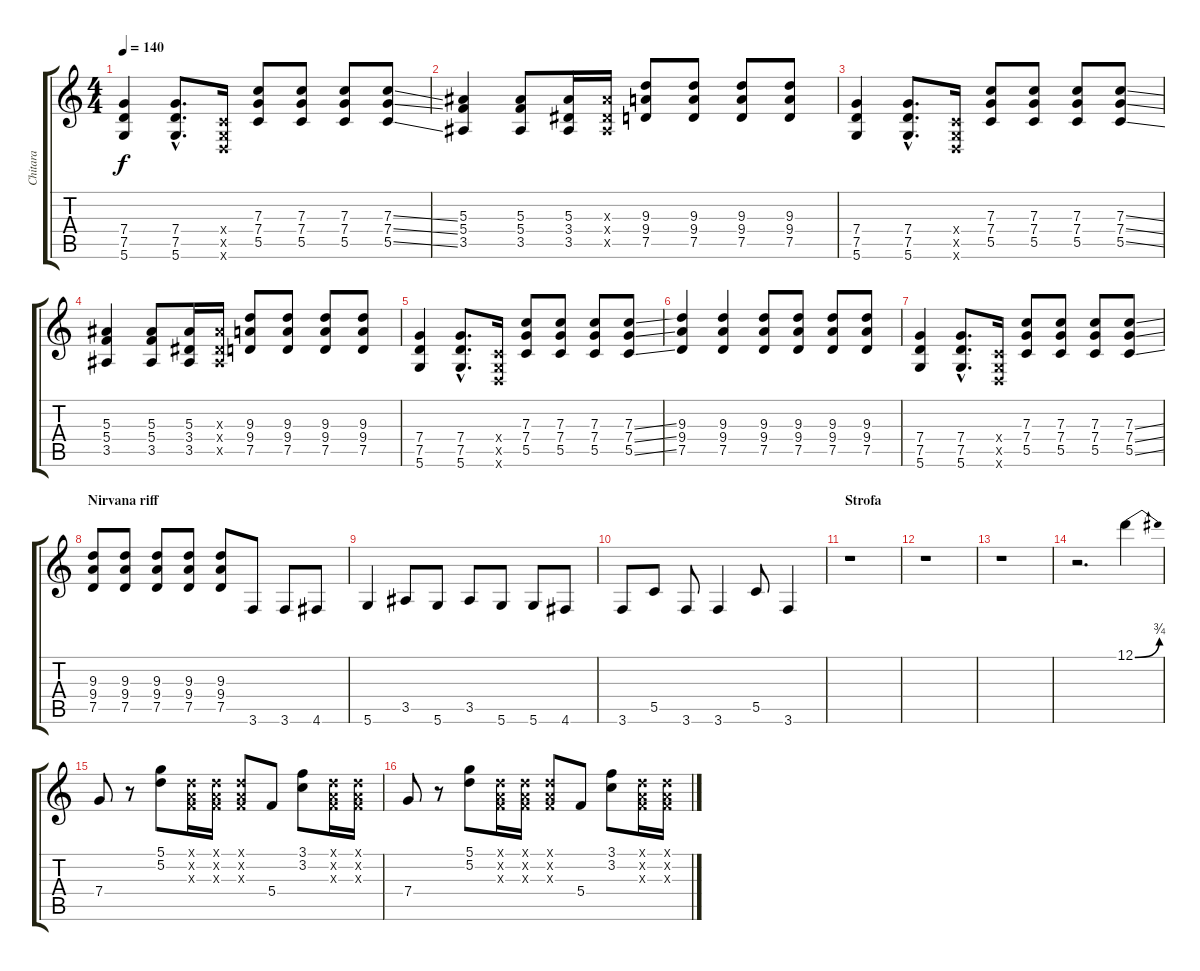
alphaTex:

\track ("Chitara" "Chitara") {instrument distortionguitar}
\staff {score tabs}
\tuning (D4 A3 F3 C3 G2 D2) {hide}
\ts (4 4)
\tempo 140
\clef g2
\ks c
(7.4 7.5 5.6).4{dy f} (7.4{hac} 7.5{hac} 5.6{hac}).8{d} (0.4{x} 0.5{x} 0.6{x}).16 (7.3 7.4 5.5).8 (7.3 7.4 5.5).8 (7.3 7.4 5.5).8 (7.3{ss} 7.4{ss} 5.5{ss}).8 |
(5.3 5.4 3.5).4 (5.3 5.4 3.5).8 (5.3 3.4 3.5).16 (5.3{x} 3.4{x} 3.5{x}).16 (9.3 9.4 7.5).8 (9.3 9.4 7.5).8 (9.3 9.4 7.5).8 (9.3 9.4 7.5).8 |
(7.4 7.5 5.6).4 (7.4{hac} 7.5{hac} 5.6{hac}).8{d} (0.4{x} 0.5{x} 0.6{x}).16 (7.3 7.4 5.5).8 (7.3 7.4 5.5).8 (7.3 7.4 5.5).8 (7.3{ss} 7.4{ss} 5.5{ss}).8 |
(5.3 5.4 3.5).4 (5.3 5.4 3.5).8 (5.3 3.4 3.5).16 (5.3{x} 3.4{x} 3.5{x}).16 (9.3 9.4 7.5).8 (9.3 9.4 7.5).8 (9.3 9.4 7.5).8 (9.3 9.4 7.5).8 |
(7.4 7.5 5.6).4 (7.4{hac} 7.5{hac} 5.6{hac}).8{d} (0.4{x} 0.5{x} 0.6{x}).16 (7.3 7.4 5.5).8 (7.3 7.4 5.5).8 (7.3 7.4 5.5).8 (7.3{ss} 7.4{ss} 5.5{ss}).8 |
(9.3 9.4 7.5).4 (9.3 9.4 7.5).4 (9.3 9.4 7.5).8 (9.3 9.4 7.5).8 (9.3 9.4 7.5).8 (9.3 9.4 7.5).8 |
(7.4 7.5 5.6).4 (7.4{hac} 7.5{hac} 5.6{hac}).8{d} (0.4{x} 0.5{x} 0.6{x}).16 (7.3 7.4 5.5).8 (7.3 7.4 5.5).8 (7.3 7.4 5.5).8 (7.3{ss} 7.4{ss} 5.5{ss}).8 |
\section ("" "Nirvana riff")
(9.3 9.4 7.5).8 (9.3 9.4 7.5).8 (9.3 9.4 7.5).8 (9.3 9.4 7.5).8 (9.3 9.4 7.5).8 3.6.8{instrument electricguitarclean} 3.6.8 4.6.8 |
5.6.4 3.5.8 5.6.8 3.5.8 5.6.8 5.6.8 4.6.8 |
3.6.8 5.5.8 3.6.8 3.6.4 5.5.8 3.6.4 |
\section ("" "Strofa")
r.1 |
r.1 |
r.1 |
r.2{d instrument electricguitarclean} 12.1{be (bend 0 0 60 3)}.4 |
7.4.8 r.8 (5.1 5.2).8 (0.1{x} 0.2{x} 0.3{x}).16 (0.1{x} 0.2{x} 0.3{x}).16 (0.1{x} 0.2{x} 0.3{x}).8 5.4.8 (3.1 3.2).8 (0.1{x} 0.2{x} 0.3{x}).16 (0.1{x} 0.2{x} 0.3{x}).16 |
7.4.8 r.8 (5.1 5.2).8 (0.1{x} 0.2{x} 0.3{x}).16 (0.1{x} 0.2{x} 0.3{x}).16 (0.1{x} 0.2{x} 0.3{x}).8 5.4.8 (3.1 3.2).8 (0.1{x} 0.2{x} 0.3{x}).16 (0.1{x} 0.2{x} 0.3{x}).16
